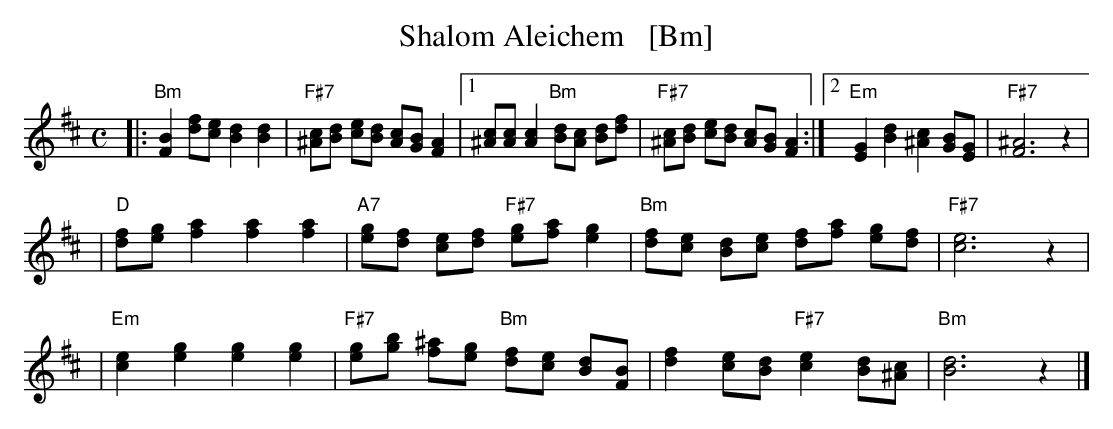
X:1
T: Shalom Aleichem   [Bm]
M: C
L: a/8
K: Bm
|: "Bm"[F2B2] [df][ce] [B2d2] [B2d2] \
| "F#7"[^Ac][Bd] [ce][Bd] [Ac][GB] [F2A2] \
|1 [^Ac][Ac] [A2c2] "Bm"[Bd][Ac] [Bd][df] \
| "F#7"[^Ac][Bd] [ce][Bd] [Ac][GB] [F2A2] \
:|2 "Em"[E2G2] [B2d2] [^A2c2] [GB][EG] \
| "F#7"[F6^A6] z2 |
| "D"[df][eg] [f2a2] [f2a2] [f2a2] \
| "A7"[eg][df] [ce][df] "F#7"[eg][fa] [e2g2] \
| "Bm"[df][ce] [Bd][ce] [df][fa] [eg][df] \
| "F#7"[c6e6] z2 |
| "Em"[c2e2] [e2g2] [e2g2] [e2g2] \
| "F#7"[eg][gb] [f^a][eg] "Bm"[df][ce] [Bd][FB] \
| [d2f2] [ce][Bd] "F#7"[c2e2] [Bd][^Ac] \
| "Bm"[B6d6] z2 |]
